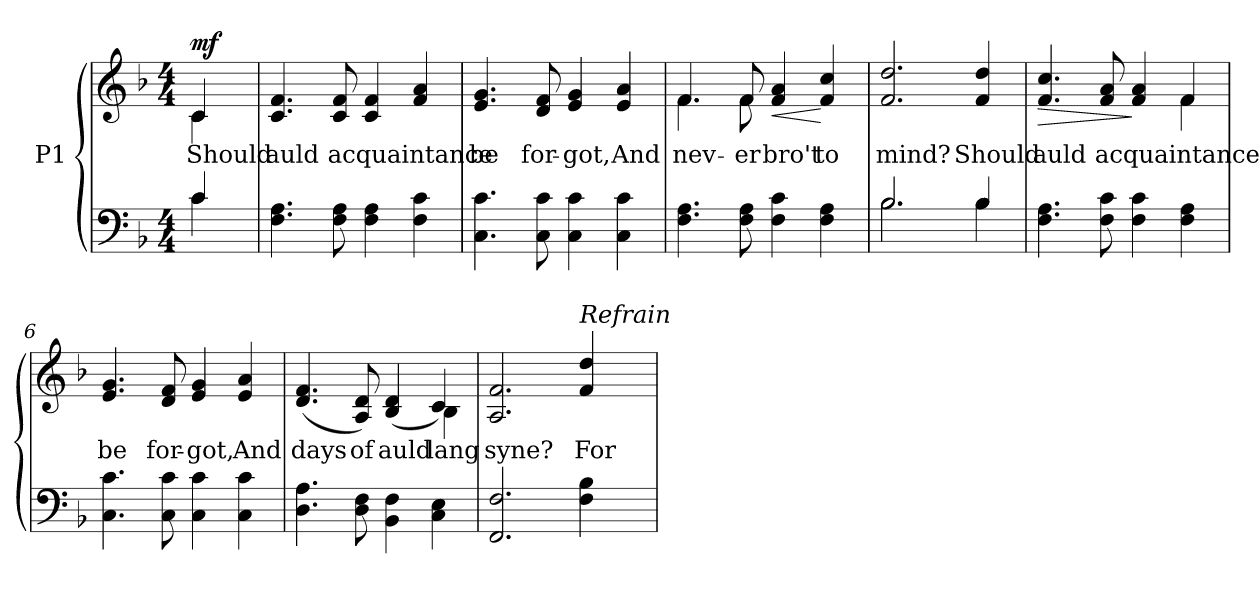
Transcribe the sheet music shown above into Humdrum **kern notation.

**kern	**kern	**text	**dynam
*part1	*part1	*part1	*part1
*staff2	*staff1	*staff1	*staff1/2
*I"P1	*	*	*
!!LO:PB:g=z
*clefF4	*clefG2	*	*
*k[b-]	*k[b-]	*	*
*F:	*F:	*	*
*M4/4	*M4/4	*	*
=	=	=	=
*^	*	*	*
!	!	!LO:TX:a:i:t=Verse	!	!
!	!	!	!LO:LY:b:color=#000000	!
*	*	*^	*	*
4ci/	4ci\	4ci/	4ci\	Should	mf
*v	*v	*	*	*	*
*	*v	*v	*	*
=1	=1	=1	=1
*^	*^	*	*
!	!	!LO:TX:a:t=This is a very old Scotch folk-song, built on the pentatonic, or five-toned scale. Burns revised it and added the	!	!	!
!	!	!LO:TX:t=second and other stanzas, but the original words and tune go much farther back into old Scotch legend. It is sung	!	!	!
!	!	!LO:TX:t=throughout the English-speaking world especially at social getherings.	!	!	!
!	!	!	!	!LO:LY:b:color=#000000	!
*v	*v	*	*	*	*
*	*v	*v	*	*
4.Fi\ 4.Ai	4.ci/ 4.fi	auld	.
!	!	!LO:LY:b:color=#000000	!
8Fi\ 8Ai	8ci/ 8fi	acquaintance	.
4Fi\ 4Ai	4ci/ 4fi	.	.
4Fi\ 4ci	4fi/ 4ai	.	.
=2	=2	=2	=2
!	!	!LO:LY:b:color=#000000	!
4.Ci\ 4.ci	4.ei/ 4.gi	be	.
!	!	!LO:LY:b:color=#000000	!
8Ci\ 8ci	8di/ 8fi	for-	.
!	!	!LO:LY:b:color=#000000	!
4Ci\ 4ci	4ei/ 4gi	-got,	.
!	!	!LO:LY:b:color=#000000	!
4Ci\ 4ci	4ei/ 4ai	And	.
=3	=3	=3	=3
!	!	!LO:LY:b:color=#000000	!
*	*^	*	*
4.Fi\ 4.Ai	4.fi/	4.fi\	nev-	.
!	!	!	!LO:LY:b:color=#000000	!
8Fi\ 8Ai	8fi/	8fi\	-er	.
!	!	!	!LO:LY:b:color=#000000	!LO:HP:b
4Fi\ 4ci	4fi/ 4ai	2ryy	bro't	<
!	!	!	!LO:LY:b:color=#000000	!
4Fi\ 4Ai	4fi/ 4cci	.	to	[
*	*v	*v	*	*
!!LO:LB:g=z
=4	=4	=4	=4
*^	*	*	*
!	!	!	!LO:LY:b:color=#000000	!
2.B-i/	2.B-i\	2.fi/ 2.ddi	mind?	.
!	!	!	!LO:LY:b:color=#000000	!
4B-i/	4B-i\	4fi/ 4ddi	Should	.
*v	*v	*	*	*
=5	=5	=5	=5
*^	*	*	*
!	!	!	!LO:LY:b:color=#000000	!LO:HP:b
*v	*v	*^	*	*
4.Fi\ 4.Ai	4.fi/ 4.cci	2ryy	auld	>
!	!	!	!LO:LY:b:color=#000000	!
8Fi\ 8ci	8fi/ 8ai	.	acquaintance	.
4Fi\ 4ci	4fi/ 4ai	4ryy	.	]
4Fi\ 4Ai	4fi/	4fi\	.	.
*	*v	*v	*	*
=6	=6	=6	=6
*	*^	*	*
!	!	!	!LO:LY:b:color=#000000	!
*	*v	*v	*	*
4.Ci\ 4.ci	4.ei/ 4.gi	be	.
!	!	!LO:LY:b:color=#000000	!
8Ci\ 8ci	8di/ 8fi	for-	.
!	!	!LO:LY:b:color=#000000	!
4Ci\ 4ci	4ei/ 4gi	-got,	.
!	!	!LO:LY:b:color=#000000	!
4Ci\ 4ci	4ei/ 4ai	And	.
=7	=7	=7	=7
!	!	!LO:LY:b:color=#000000	!
*	*^	*	*
4.Di\ 4.Ai	(4.di/ 4.fi	2ryy	days	.
!	!	!	!LO:LY:b:color=#000000	!
8Di\ 8Fi	8Ai/ 8di)	.	of	.
!	!	!	!LO:LY:b:color=#000000	!
4BB-i\ 4Fi	(4B-i/ 4di	4ryy	auld	.
!	!	!	!LO:LY:b:color=#000000	!
4Ci\ 4Ei	4ci/)	4B-i\	lang	.
*	*v	*v	*	*
=8	=8	=8	=8
*^	*	*	*
*	*	*^	*	*
!	!	!	!	!LO:LY:b:color=#000000	!
*	*	*v	*v	*	*
2.FFi/ 2.Fi	2.ryy	2.Ai/ 2.fi	syne?	.
!	!	!LO:TX:a:i:t=Refrain	!	!
!	!	!	!LO:LY:b:color=#000000	!
4Fi\ 4B-i	4ryy	4fi/ 4ddi	For	.
*v	*v	*	*	*
=	=	=	=
*-	*-	*-	*-
